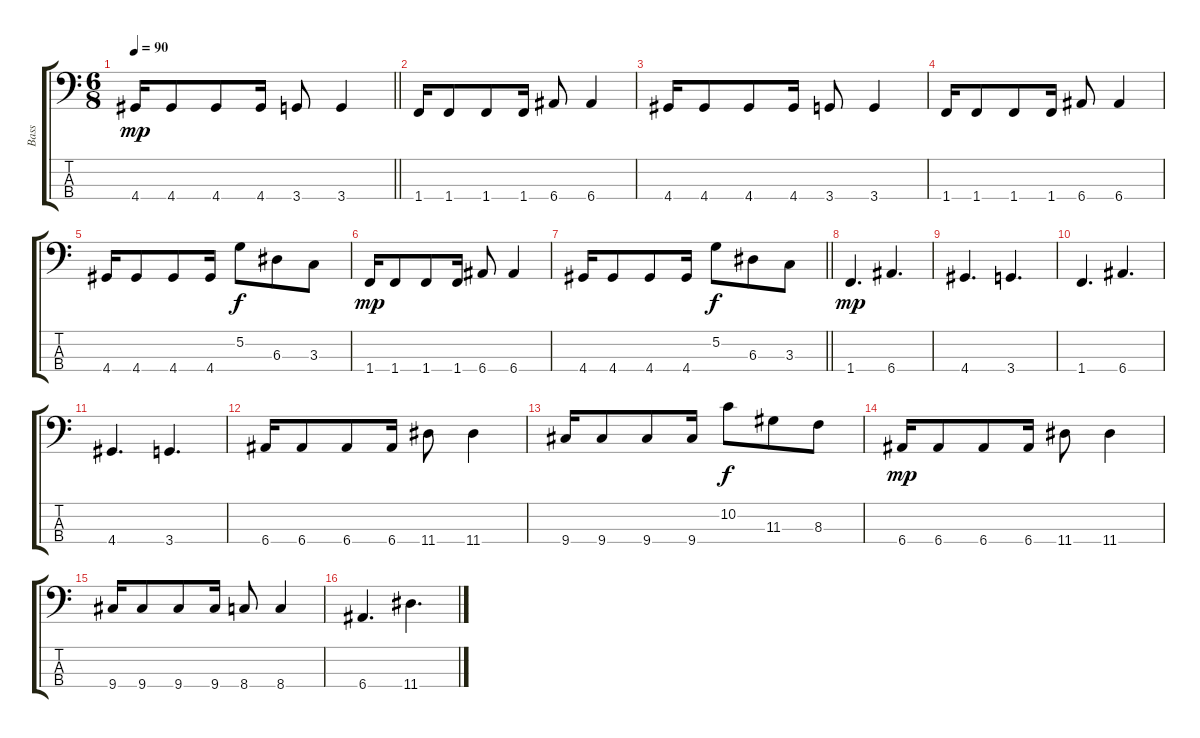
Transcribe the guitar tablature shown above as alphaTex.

\track ("Bass" "Bass") {instrument electricbassfinger}
\staff {score tabs}
\tuning (G2 D2 A1 E1) {hide}
\ts (6 8)
\section ("" "")
\tempo 90
\clef f4
\barLineRight lightlight
\ks c
4.4.16{dy mp} 4.4.8 4.4.8 4.4.16 3.4.8 3.4.4 |
1.4.16 1.4.8 1.4.8 1.4.16 6.4.8 6.4.4 |
4.4.16 4.4.8 4.4.8 4.4.16 3.4.8 3.4.4 |
1.4.16 1.4.8 1.4.8 1.4.16 6.4.8 6.4.4 |
4.4.16 4.4.8 4.4.8 4.4.16 5.2.8{dy f} 6.3.8 3.3.8 |
1.4.16{dy mp} 1.4.8 1.4.8 1.4.16 6.4.8 6.4.4 |
\barLineRight lightlight
4.4.16 4.4.8 4.4.8 4.4.16 5.2.8{dy f} 6.3.8 3.3.8 |
1.4.4{d dy mp} 6.4.4{d} |
4.4.4{d} 3.4.4{d} |
1.4.4{d} 6.4.4{d} |
4.4.4{d} 3.4.4{d} |
6.4.16 6.4.8 6.4.8 6.4.16 11.4.8 11.4.4 |
9.4.16 9.4.8 9.4.8 9.4.16 10.2.8{dy f} 11.3.8 8.3.8 |
6.4.16{dy mp} 6.4.8 6.4.8 6.4.16 11.4.8 11.4.4 |
9.4.16 9.4.8 9.4.8 9.4.16 8.4.8 8.4.4 |
6.4.4{d} 11.4.4{d}
